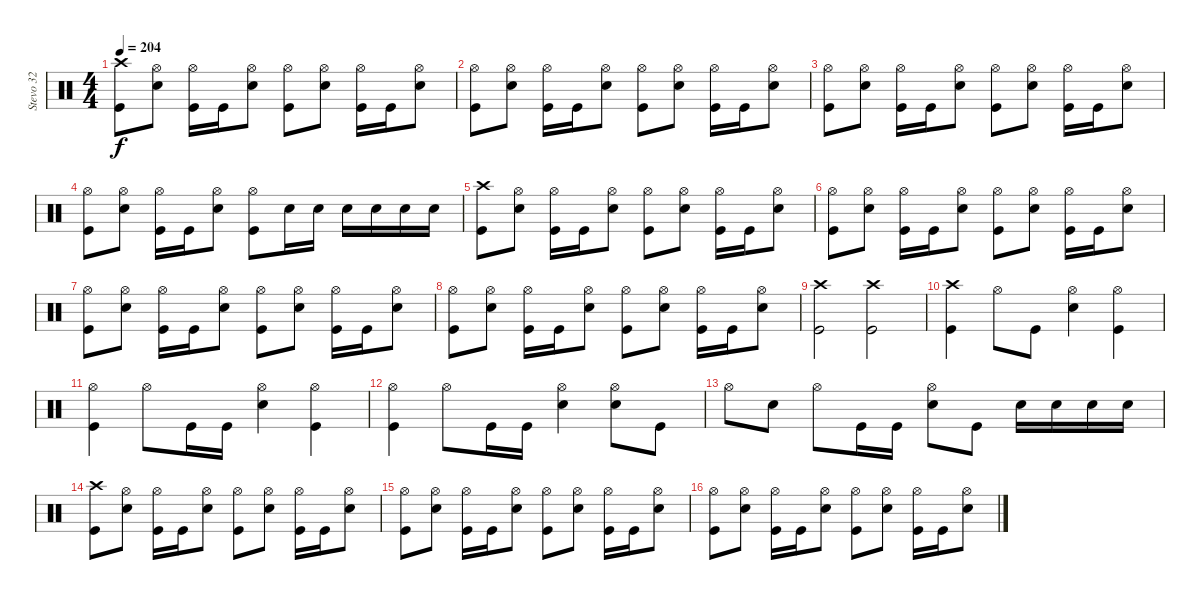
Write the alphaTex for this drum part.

\track ("Stevo 32" "Stevo 32") {instrument percussion}
\staff {score}
\articulation defaults
\ts (4 4)
\tempo 204
\clef neutral
\ks c
("Crash high (hit)" "Kick (hit)").8{dy f} ("Hi-Hat (open)" "Electric Snare (hit)").8 ("Hi-Hat (open)" "Kick (hit)").16 "Kick (hit)".16 ("Hi-Hat (open)" "Electric Snare (hit)").8 ("Hi-Hat (open)" "Kick (hit)").8 ("Hi-Hat (open)" "Electric Snare (hit)").8 ("Hi-Hat (open)" "Kick (hit)").16 "Kick (hit)".16 ("Hi-Hat (open)" "Electric Snare (hit)").8 |
("Hi-Hat (open)" "Kick (hit)").8 ("Hi-Hat (open)" "Electric Snare (hit)").8 ("Hi-Hat (open)" "Kick (hit)").16 "Kick (hit)".16 ("Hi-Hat (open)" "Electric Snare (hit)").8 ("Hi-Hat (open)" "Kick (hit)").8 ("Hi-Hat (open)" "Electric Snare (hit)").8 ("Hi-Hat (open)" "Kick (hit)").16 "Kick (hit)".16 ("Hi-Hat (open)" "Electric Snare (hit)").8 |
("Hi-Hat (open)" "Kick (hit)").8 ("Hi-Hat (open)" "Electric Snare (hit)").8 ("Hi-Hat (open)" "Kick (hit)").16 "Kick (hit)".16 ("Hi-Hat (open)" "Electric Snare (hit)").8 ("Hi-Hat (open)" "Kick (hit)").8 ("Hi-Hat (open)" "Electric Snare (hit)").8 ("Hi-Hat (open)" "Kick (hit)").16 "Kick (hit)".16 ("Hi-Hat (open)" "Electric Snare (hit)").8 |
("Hi-Hat (open)" "Kick (hit)").8 ("Hi-Hat (open)" "Electric Snare (hit)").8 ("Hi-Hat (open)" "Kick (hit)").16 "Kick (hit)".16 ("Hi-Hat (open)" "Electric Snare (hit)").8 ("Hi-Hat (open)" "Kick (hit)").8 "Electric Snare (hit)".16 "Electric Snare (hit)".16 "Electric Snare (hit)".16 "Electric Snare (hit)".16 "Electric Snare (hit)".16 "Electric Snare (hit)".16 |
("Crash high (hit)" "Kick (hit)").8 ("Hi-Hat (open)" "Electric Snare (hit)").8 ("Hi-Hat (open)" "Kick (hit)").16 "Kick (hit)".16 ("Hi-Hat (open)" "Electric Snare (hit)").8 ("Hi-Hat (open)" "Kick (hit)").8 ("Hi-Hat (open)" "Electric Snare (hit)").8 ("Hi-Hat (open)" "Kick (hit)").16 "Kick (hit)".16 ("Hi-Hat (open)" "Electric Snare (hit)").8 |
("Hi-Hat (open)" "Kick (hit)").8 ("Hi-Hat (open)" "Electric Snare (hit)").8 ("Hi-Hat (open)" "Kick (hit)").16 "Kick (hit)".16 ("Hi-Hat (open)" "Electric Snare (hit)").8 ("Hi-Hat (open)" "Kick (hit)").8 ("Hi-Hat (open)" "Electric Snare (hit)").8 ("Hi-Hat (open)" "Kick (hit)").16 "Kick (hit)".16 ("Hi-Hat (open)" "Electric Snare (hit)").8 |
("Hi-Hat (open)" "Kick (hit)").8 ("Hi-Hat (open)" "Electric Snare (hit)").8 ("Hi-Hat (open)" "Kick (hit)").16 "Kick (hit)".16 ("Hi-Hat (open)" "Electric Snare (hit)").8 ("Hi-Hat (open)" "Kick (hit)").8 ("Hi-Hat (open)" "Electric Snare (hit)").8 ("Hi-Hat (open)" "Kick (hit)").16 "Kick (hit)".16 ("Hi-Hat (open)" "Electric Snare (hit)").8 |
("Hi-Hat (open)" "Kick (hit)").8 ("Hi-Hat (open)" "Electric Snare (hit)").8 ("Hi-Hat (open)" "Kick (hit)").16 "Kick (hit)".16 ("Hi-Hat (open)" "Electric Snare (hit)").8 ("Hi-Hat (open)" "Kick (hit)").8 ("Hi-Hat (open)" "Electric Snare (hit)").8 ("Hi-Hat (open)" "Kick (hit)").16 "Kick (hit)".16 ("Hi-Hat (open)" "Electric Snare (hit)").8 |
("Crash high (hit)" "Kick (hit)").2 ("Crash high (hit)" "Kick (hit)").2 |
("Crash high (hit)" "Kick (hit)").4 "Hi-Hat (open)".8 "Kick (hit)".8 ("Hi-Hat (open)" "Electric Snare (hit)").4 ("Hi-Hat (open)" "Kick (hit)").4 |
("Hi-Hat (open)" "Kick (hit)").4 "Hi-Hat (open)".8 "Kick (hit)".16 "Kick (hit)".16 ("Hi-Hat (open)" "Electric Snare (hit)").4 ("Hi-Hat (open)" "Kick (hit)").4 |
("Hi-Hat (open)" "Kick (hit)").4 "Hi-Hat (open)".8 "Kick (hit)".16 "Kick (hit)".16 ("Hi-Hat (open)" "Electric Snare (hit)").4 ("Hi-Hat (open)" "Electric Snare (hit)").8 "Kick (hit)".8 |
"Hi-Hat (open)".8 "Electric Snare (hit)".8 "Hi-Hat (open)".8 "Kick (hit)".16 "Kick (hit)".16 ("Hi-Hat (open)" "Electric Snare (hit)").8 "Kick (hit)".8 "Electric Snare (hit)".16 "Electric Snare (hit)".16 "Electric Snare (hit)".16 "Electric Snare (hit)".16 |
("Crash high (hit)" "Kick (hit)").8 ("Hi-Hat (open)" "Electric Snare (hit)").8 ("Hi-Hat (open)" "Kick (hit)").16 "Kick (hit)".16 ("Hi-Hat (open)" "Electric Snare (hit)").8 ("Hi-Hat (open)" "Kick (hit)").8 ("Hi-Hat (open)" "Electric Snare (hit)").8 ("Hi-Hat (open)" "Kick (hit)").16 "Kick (hit)".16 ("Hi-Hat (open)" "Electric Snare (hit)").8 |
("Hi-Hat (open)" "Kick (hit)").8 ("Hi-Hat (open)" "Electric Snare (hit)").8 ("Hi-Hat (open)" "Kick (hit)").16 "Kick (hit)".16 ("Hi-Hat (open)" "Electric Snare (hit)").8 ("Hi-Hat (open)" "Kick (hit)").8 ("Hi-Hat (open)" "Electric Snare (hit)").8 ("Hi-Hat (open)" "Kick (hit)").16 "Kick (hit)".16 ("Hi-Hat (open)" "Electric Snare (hit)").8 |
("Hi-Hat (open)" "Kick (hit)").8 ("Hi-Hat (open)" "Electric Snare (hit)").8 ("Hi-Hat (open)" "Kick (hit)").16 "Kick (hit)".16 ("Hi-Hat (open)" "Electric Snare (hit)").8 ("Hi-Hat (open)" "Kick (hit)").8 ("Hi-Hat (open)" "Electric Snare (hit)").8 ("Hi-Hat (open)" "Kick (hit)").16 "Kick (hit)".16 ("Hi-Hat (open)" "Electric Snare (hit)").8
